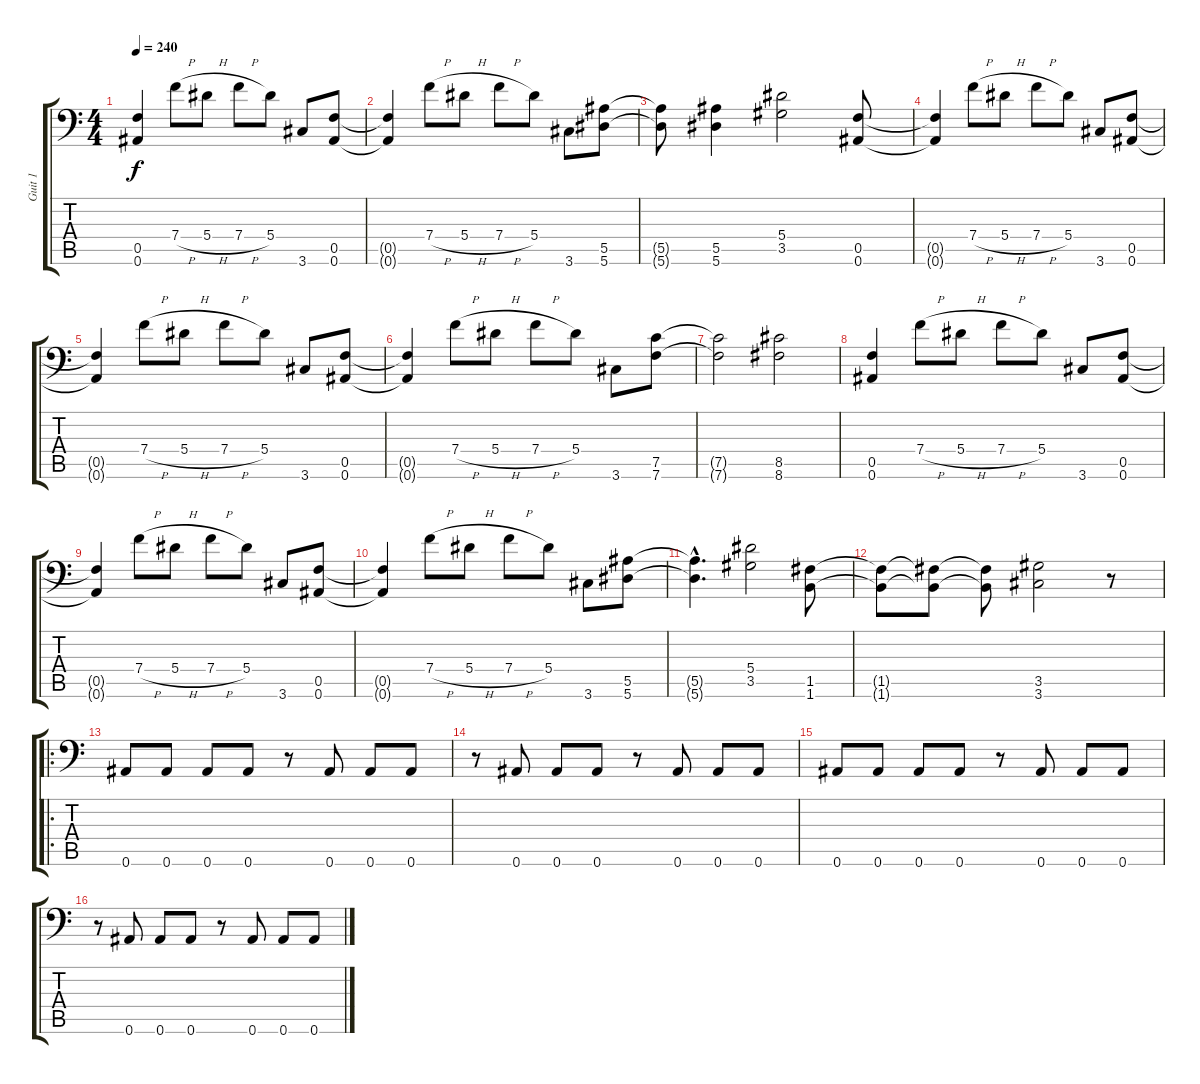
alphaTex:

\track ("Guit 1" "Guit 1") {instrument distortionguitar}
\staff {score tabs}
\tuning (C4 G3 Eb3 Bb2 F2 Bb1) {hide}
\ts (4 4)
\tempo 240
\clef f4
\ks c
(0.5{t} 0.6{t}).4{dy f} 7.4{h}.8 5.4{h}.8 7.4{h}.8 5.4.8 3.6.8 (0.5 0.6).8 |
(0.5{t} 0.6{t}).4 7.4{h}.8 5.4{h}.8 7.4{h}.8 5.4.8 3.6.8 (5.5 5.6).8 |
(5.5{t} 5.6{t}).8 (5.5 5.6).4 (5.4 3.5).2 (0.5 0.6).8 |
(0.5{t} 0.6{t}).4 7.4{h}.8 5.4{h}.8 7.4{h}.8 5.4.8 3.6.8 (0.5 0.6).8 |
(0.5{t} 0.6{t}).4 7.4{h}.8 5.4{h}.8 7.4{h}.8 5.4.8 3.6.8 (0.5 0.6).8 |
(0.5{t} 0.6{t}).4 7.4{h}.8 5.4{h}.8 7.4{h}.8 5.4.8 3.6.8 (7.5 7.6).8 |
(7.5{t} 7.6{t}).2 (8.5 8.6).2 |
(0.5 0.6).4 7.4{h}.8 5.4{h}.8 7.4{h}.8 5.4.8 3.6.8 (0.5 0.6).8 |
(0.5{t} 0.6{t}).4 7.4{h}.8 5.4{h}.8 7.4{h}.8 5.4.8 3.6.8 (0.5 0.6).8 |
(0.5{t} 0.6{t}).4 7.4{h}.8 5.4{h}.8 7.4{h}.8 5.4.8 3.6.8 (5.5 5.6).8 |
(5.5{hac t} 5.6{hac t}).4{d} (5.4 3.5).2 (1.5 1.6).8 |
(1.5{t} 1.6{t}).8 (1.5{t} 1.6{t}).8 (1.5{t} 1.6{t}).8 (3.5 3.6).2 r.8 |
\ro
0.6.8 0.6.8 0.6.8 0.6.8 r.8 0.6.8 0.6.8 0.6.8 |
r.8 0.6.8 0.6.8 0.6.8 r.8 0.6.8 0.6.8 0.6.8 |
0.6.8 0.6.8 0.6.8 0.6.8 r.8 0.6.8 0.6.8 0.6.8 |
r.8 0.6.8 0.6.8 0.6.8 r.8 0.6.8 0.6.8 0.6.8
